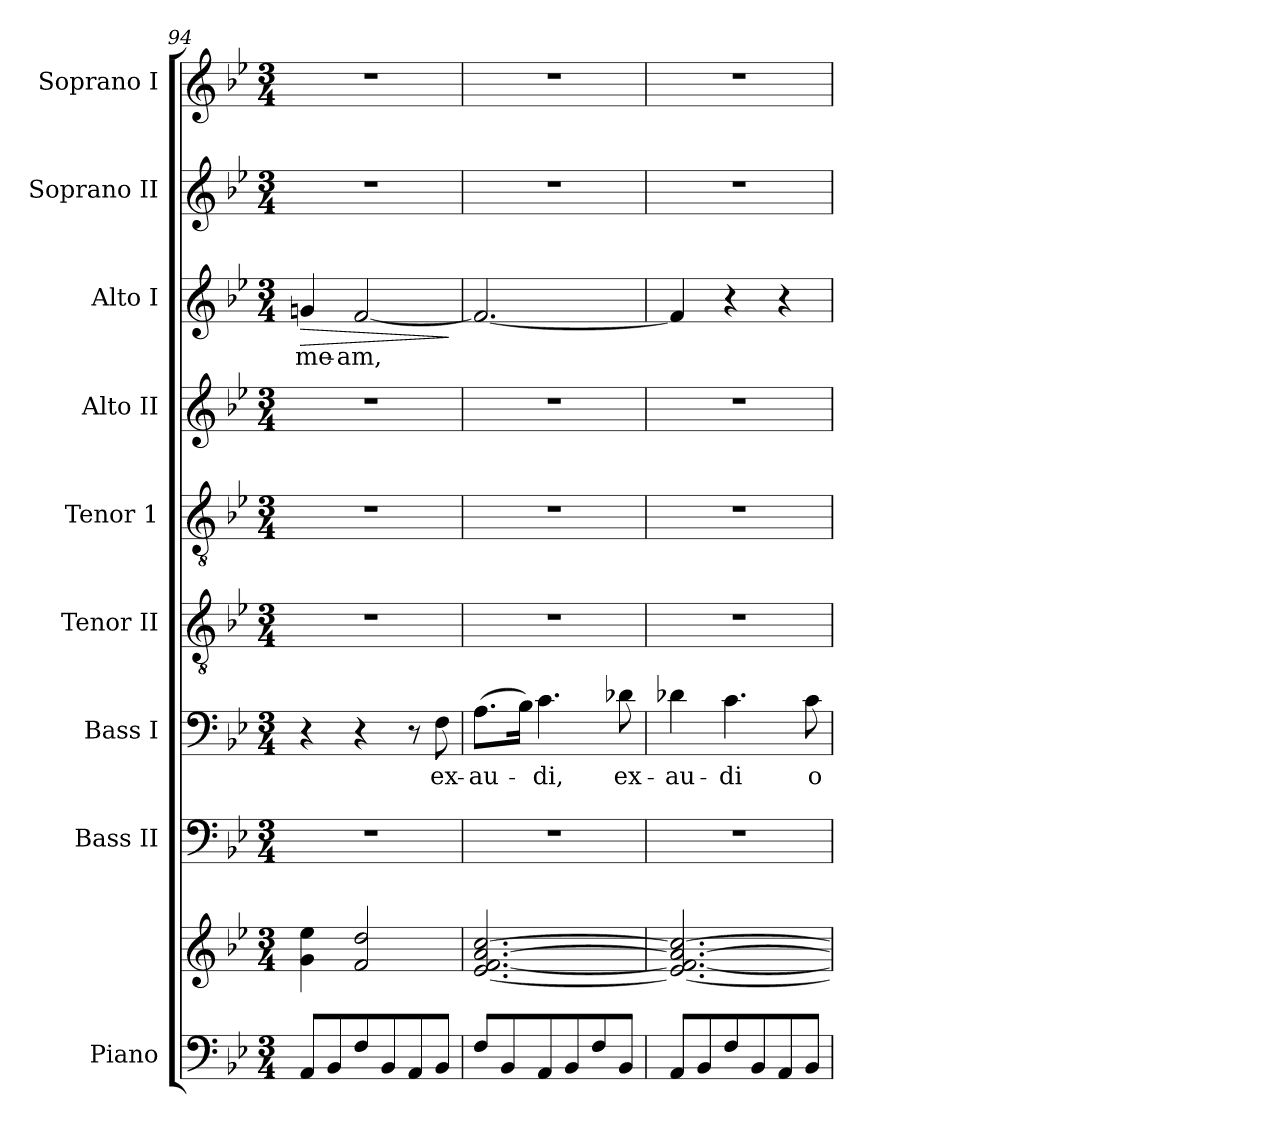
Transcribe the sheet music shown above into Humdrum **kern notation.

**kern	**kern	**kern	**kern	**text	**kern	**kern	**kern	**kern	**text	**dynam	**kern	**kern
*part9	*part9	*part8	*part7	*part7	*part6	*part5	*part4	*part3	*part3	*part3	*part2	*part1
*staff10	*staff9	*staff8	*staff7	*staff7	*staff6	*staff5	*staff4	*staff3	*staff3	*staff3	*staff2	*staff1
*I"Piano	*	*I"Bass II	*I"Bass I	*	*I"Tenor II	*I"Tenor 1	*I"Alto II	*I"Alto I	*	*	*I"Soprano II	*I"Soprano I
*I'Pno.	*	*I'B	*I'B	*	*I'T.	*I'T.	*I'A	*I'A	*	*	*I'S	*I'S
*clefF4	*clefG2	*clefF4	*clefF4	*	*clefGv2	*clefGv2	*clefG2	*clefG2	*	*	*clefG2	*clefG2
*	*	*	*	*	*ITrd7c12	*ITrd7c12	*	*	*	*	*	*
*k[b-e-]	*k[b-e-]	*k[b-e-]	*k[b-e-]	*	*k[b-e-]	*k[b-e-]	*k[b-e-]	*k[b-e-]	*	*	*k[b-e-]	*k[b-e-]
*g:	*g:	*g:	*g:	*	*g:	*g:	*g:	*g:	*	*	*g:	*g:
*M3/4	*M3/4	*M3/4	*M3/4	*	*M3/4	*M3/4	*M3/4	*M3/4	*	*	*M3/4	*M3/4
=94	=94	=94	=94	=94	=94	=94	=94	=94	=94	=94	=94	=94
!	!	!LO:N:vis=1	!	!	!LO:N:vis=1	!LO:N:vis=1	!LO:N:vis=1	!	!	!	!	!
!	!	!	!	!	!	!	!	!	!LO:LY:b:color=#000000	!LO:HP:b	!LO:N:vis=1	!LO:N:vis=1
8AAi/L	4gi\ 4ee-i	2.r	4r	.	2.r	2.r	2.r	4gni/	me-	>	2.r	2.r
8BB-i/	.	.	.	.	.	.	.	.	.	.	.	.
!	!	!	!	!	!	!	!	!	!LO:LY:b:color=#000000	!	!	!
8Fi/	2fi/ 2ddi	.	4r	.	.	.	.	[2fi/	-am,	.	.	.
8BB-i/	.	.	.	.	.	.	.	.	.	.	.	.
8AAi/	.	.	8r	.	.	.	.	.	.	.	.	.
!	!	!	!	!LO:LY:b:color=#000000	!	!	!	!	!	!	!	!
8BB-i/J	.	.	8Fi\	ex-	.	.	.	.	.	.	.	.
.	.	.	.	.	.	.	.	.	.	]	.	.
=95	=95	=95	=95	=95	=95	=95	=95	=95	=95	=95	=95	=95
!	!	!LO:N:vis=1	!	!	!	!	!	!	!	!	!	!
!	!	!	!	!LO:LY:b:color=#000000	!LO:N:vis=1	!LO:N:vis=1	!LO:N:vis=1	!	!	!	!LO:N:vis=1	!LO:N:vis=1
8Fi/L	[2.e-i/ [2.fi [2.ai [2.cci	2.r	(8.Ai\L	-au-	2.r	2.r	2.r	2.fi/_	.	.	2.r	2.r
8BB-i/	.	.	.	.	.	.	.	.	.	.	.	.
.	.	.	16B-i\Jk)	.	.	.	.	.	.	.	.	.
!	!	!	!	!LO:LY:b:color=#000000	!	!	!	!	!	!	!	!
8AAi/	.	.	4.ci\	-di,	.	.	.	.	.	.	.	.
8BB-i/	.	.	.	.	.	.	.	.	.	.	.	.
8Fi/	.	.	.	.	.	.	.	.	.	.	.	.
!	!	!	!	!LO:LY:b:color=#000000	!	!	!	!	!	!	!	!
8BB-i/J	.	.	8d-Xi\	ex-	.	.	.	.	.	.	.	.
!!LO:LB:g=z
=96	=96	=96	=96	=96	=96	=96	=96	=96	=96	=96	=96	=96
!	!	!LO:N:vis=1	!	!	!	!	!	!	!	!	!	!
!	!	!	!	!LO:LY:b:color=#000000	!LO:N:vis=1	!LO:N:vis=1	!LO:N:vis=1	!	!	!	!LO:N:vis=1	!LO:N:vis=1
8AAi/L	2.e-i/_ 2.fi_ 2.ai_ 2.cci_	2.r	4d-Xi\	-au-	2.r	2.r	2.r	4fi/]	.	.	2.r	2.r
8BB-i/	.	.	.	.	.	.	.	.	.	.	.	.
!	!	!	!	!LO:LY:b:color=#000000	!	!	!	!	!	!	!	!
8Fi/	.	.	4.ci\	-di	.	.	.	4r	.	.	.	.
8BB-i/	.	.	.	.	.	.	.	.	.	.	.	.
8AAi/	.	.	.	.	.	.	.	4r	.	.	.	.
!	!	!	!	!LO:LY:b:color=#000000	!	!	!	!	!	!	!	!
8BB-i/J	.	.	8ci\	o-	.	.	.	.	.	.	.	.
=	=	=	=	=	=	=	=	=	=	=	=	=
*-	*-	*-	*-	*-	*-	*-	*-	*-	*-	*-	*-	*-
